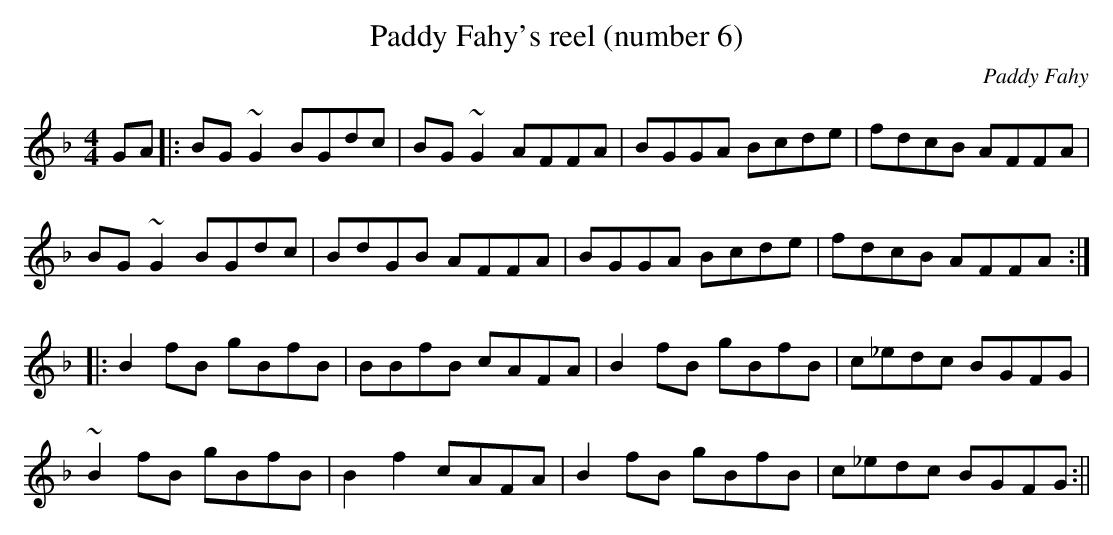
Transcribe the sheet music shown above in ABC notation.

X:1
T:Paddy Fahy's reel (number 6)
C:Paddy Fahy
M:4/4
L:1/8
K:Gdor
GA |: BG~G2 BGdc | BG~G2 AFFA | BGGA Bcde | fdcB AFFA |
      BG~G2 BGdc | BdGB AFFA | BGGA Bcde | fdcB AFFA :|
|: B2fB gBfB | BBfB cAFA | B2fB gBfB | c_edc BGFG |
  ~B2fB gBfB | B2f2 cAFA | B2fB gBfB | c_edc BGFG :||
